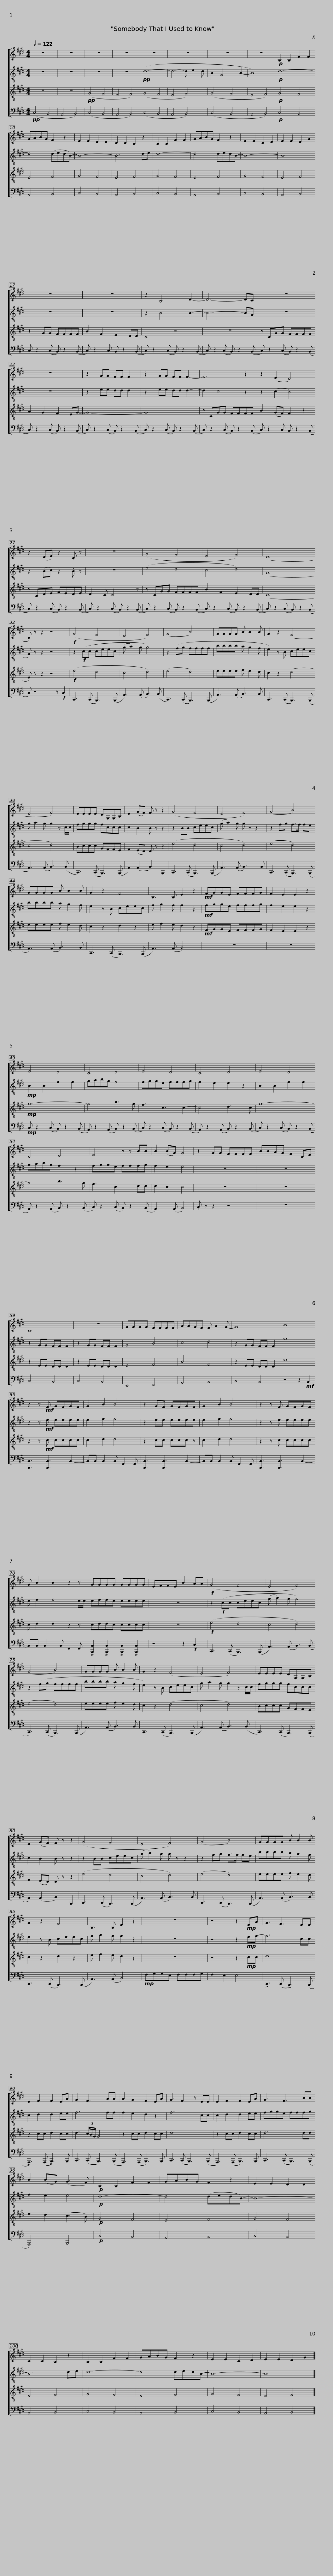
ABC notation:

X:1
%%score [ 1 2 3 4 ]
L:1/8
Q:1/4=122
M:4/4
I:linebreak $
K:E
V:1 treble
V:2 treble-8
V:3 treble-8
V:4 bass
V:1
 z8 | z8 | z8 | z8 | z8 | %5
 z8 | z8 | z8 |!p! B,2 B,2 F2 F2 | GABG F2 z2 |$ %10
 E2 E2 D2 D2 | C2 C2 B,2 z2 | B,2 B,2 F2 F2 | GABG F2 z2 | E2 E2 C2 D2 | %15
 E2 E2 D2 G2 | z8 |$ z8 | z2 B,4 D2- | D6- DC | %20
 z8 |$ z8 | z2 GG FF F2 | z2 GG FF F2- | F6 z2 |$ %25
 z2 (E2 D4) | z2 (DE) z2 .C z | z8 | (G4 F4 |$ E4 F4) | %30
 (D8 | C) z z2 z4 |!f! (G4 F4 | E4 F4) |$ (G4 B4) | %35
 GGGG B B2 B | G2 z2 (F4 | E4 F4) |$ EEEE DG,G,B, | E2 (GF) F z z2 | %40
 (G4 F4 | E4 F4) | (G4 B4) |$ GGGG B B2 B | G2 z2 F4 | %45
 B,3 B, E2 z2 |!mf! FGGE FFFG | F2 E2 E2 z2 |$ E4 D4 | C4 D4 | %50
 E4 D4 | C4 D4 |$ E4 D4 | C4 D4 | E4 z z BB | %55
 B2 (BG) G4 | z2 GG FFFF |$ BBAG F2 CE | C8 | z8 | %60
 GGGG FFFF | AAGF F A2 G- | G8 |$ B8 | z2 z!mf! F GFGF | %65
 G2 B2 B4 | z2 GF GFGF | G2 B2 B4 | z2 z F GFGF |$ G B2 B2 z2 z | %70
 GGGG GGGG | EFFE B2 AA |!f! (G4 F4 | E4 F4) |$ (G4 B4) | %75
 GGGG B B2 B | G2 z2 (F4 | E4 F4) |$ EEEE DG,G,B, | E2 (GF) F z z2 | %80
 (G4 F4 | E4 F4) | (G4 B4) |$ GGGG B B2 B | G2 z2 F4 | %85
 B,3 B, E2 z2 | z8 | z4 z2!mp! EA | G3 F3 EE |$ E2 F2 F2 EA | %90
 G3 F3 AA | A2 G2 F2 EA | G3 F2 z EE | E2 F2 F2 EA |$ G3 F3 BB | %95
 B2 (BG) (G3 F) |!p! B,2 B,2 F2 F2 | GABG F2 z2 | E2 E2 D2 D2 | C2 C2 B,2 z2 |$ %100
 B,2 B,2 F2 F2 | GABG F2 z2 | E2 E2 C2 D2 | E2 E2 D2 G2 |] %104
V:2
 z8 | z8 | z8 | z8 |!pp! (d8- | %5
 d4- d e2 d | B2 G4 B2- | B8) |!p! d8- | d4 (dedB-) |$ %10
 B8- | B6 de | d8- | d4 dedB- | B8- | %15
 B8 | z8 |$ z8 | z2 B4 B2- | B6- BG | %20
 z8 |$ z8 | z2 ee dd d2 | z2 ee dd d2- | d2 c4 z2 |$ %25
 z2 (c2 B4) | z2 (Bc) z2 .B z | z8 | (e4 d4 |$ c4 d4) | %30
 (G8 | G) z z2 z4 | z2!f! (cc ceec | (g a2) g g4) |$ z2 (fg ffff | %35
 bbbb a g2 f | e2) z B ceec | g a2 g g2 z c/c/ |$ fggg fccc | c2 B2 B z z2 | %40
 z2 BB ceec | (g a2) g g z z2 | z2 fg f>f fe |$ bbbb a g2 f | e2 z B ceec | %45
 f g2 f f2 z2 |!mf! fgge fffg | f2 e2 e2 z2 |$!mp! B2 B2 f2 f2 | gabg f4 | %50
 fgge fffg | f2 e2 e2 z2 |$ B2 B2 f2 f2 | gabg f2 z2 | fgge fffg | %55
 f2 e2 e4 | z8 |$ z8 | z2 GG FF F2 | z2 GG FF F2 | %60
 G4 B4 | c4 d4 | z2 GG FF F2 |$ g8 | z2 z!mf! e eeee | %65
 e2 f2 f4 | z2 ee eeee | e2 f2 f4 | z2 z e eeee |$ e f2 f4 e/e/ | %70
 effe eeee | z8 | z2!f! (cc ceec | (g a2) g g4) |$ z2 (fg ffff | %75
 bbbb a g2 f | e2) z B ceec | g a2 g g2 z c/c/ |$ fggg fccc | c2 B2 B z z2 | %80
 z2 BB ceec | (g a2) g g z z2 | z2 fg f>f fe |$ bbbb a g2 f | e2 z B ceec | %85
 f g2 f f2 z2 | z8 | z4 z2!mp! ef- | f6 cc |$ c2 d2 d2 ee | %90
 f6 ff | f2 e2 d2 z2 | f6 cc | c2 d2 d2 ee |$ fgge fffg | %95
 f2 e2 e4 |!p! d8- | d4 (dedB-) | B8- | B6 de |$ %100
 d8- | d4 dedB- | B8- | B8 |] %104
V:3
 z8 | z8 |!pp! (G4 F4 | E4 F4) | (G4 F4 | %5
 E4 F4) | (G4 F4 | E4 F4) |!p! G4 F4 | E4 F4 |$ %10
 G4 F4 | E4 F4 | G4 F4 | E4 F4 | G4 F4 | %15
 E4 F4 | z2 GG FFFF |$ B2 F2 E2 DD | C4 z4 | z8 | %20
 z CGG FFFF |$ A2 G2 F2 EG- | G8- | G8 | z CGG FFFF |$ %25
 B2 (GF) F2 z2 | z B,DE FEDE | D2 C C4 z | z CGG FFFF |$ B2 F2 E2 DD | %30
 (C8 | E) z z2 z4 |!f! (e4 d4 | c4 d4) |$ (e4 d4) | %35
 eeee f e2 d | c2 z2 (d4 | c4 d4) |$ Bccc GFFE | F2 (ED) D z z2 | %40
 (e4 d4 | c4 d4) | (e4 d4) |$ eeee f e2 d | c2 z2 d2 z2 | %45
 e f2 e d2 z2 |!mf! FGGE FFFG | F2 E2 E2 z2 |$!mp! g8- | g4 b3 g | %50
 f3 c3 c2- | c4 d3 c |$ g8- | g4 b3 g | f3 c3 dd | %55
 d2 c2 c4 | z8 |$ z8 | z2 EE DD D2 | z2 EE DD D2 | %60
 E4 F4 | B4 F4 | z2 EE DD D2 |$ d8 | z2 z!mf! c cccc | %65
 c2 d2 d4 | z2 cc ccc z | c2 d2 d4 | z2 z c cccc |$ c d2 d2 z2 z | %70
 cddc cccc | z8 |!f! (e4 d4 | c4 d4) |$ (e4 d4) | %75
 eeee f e2 d | c2 z2 (d4 | c4 d4) |$ Bccc GFFE | F2 (ED) D z z2 | %80
 (e4 d4 | c4 d4) | (e4 d4) |$ eeee f e2 d | c2 z2 d2 z2 | %85
 e f2 e d2 z2 | z8 | z4 z2!mp! cc | d8 |$ z2 cc d2 cc | %90
 d3 (3c/B/G/ G4 | z2 cc d2 cc | d8 | z2 cc d2 cc |$ d6 dd | %95
 e2 d2 (c3 B) |!p! G4 F4 | E4 F4 | G4 F4 | E4 F4 |$ %100
 G4 F4 | E4 F4 | G4 F4 | E4 F4 |] %104
V:4
!pp! (C,4 B,,4 | A,,4 B,,4) | (C,4 B,,4 | A,,4 B,,4) | (C,4 B,,4 | %5
 A,,4 B,,4) | (C,4 B,,4 | A,,4 B,,4) |!p! C,4 B,,4 | A,,4 B,,4 |$ %10
 C,4 B,,4 | A,,4 B,,4 | C,4 B,,4 | A,,4 B,,4 | C,4 B,,4 | %15
 A,,4 B,,4 | C, z2 (C, B,,) z2 (B,, |$ C,) z2 C, B,, z2 (B,, | C,) z2 (C, B,,) z2 (B,, | C,) z2 (C, B,,) z2 (B,, | %20
 C,) z2 (C, B,,) z2 (B,, |$ C,) z2 (C, B,,) z2 (B,, | C,) z2 (C, B,,) z2 (B,, | C,) z2 (C, B,,) z2 (B,, | C,) z2 (C, B,,) z2 (B,, |$ %25
 C,) z2 C, B,, z2 (B,, | C,) z2 (C, B,,) z2 (B,, | C,) z2 (C, B,,) z2 (B,, | C,) z2 (C, B,,) z2 (B,, |$ C,) z2 (C, B,,) z2 (B,, | %30
 C,) z2 (C, B,,) z2 (B,, | C,) z4 z!f! C,2 | C,,3 (C,, B,,,3) (B,,, | A,,3) (A,, B,,3) (B,, |$ C,,3) (C,, B,,,3) (B,,, | %35
 A,,3) (A,, B,,3) B,, | C,,3 (C,, B,,,3) (B,,, | A,,3) (A,, B,,3) (B,, |$ C,,3) (C,, B,,,3) (B,,, | A,,2) (A,,2 B,,2) B,,,2 | %40
 C,,3 (C,, B,,,3) (B,,, | A,,3) (A,, B,,3) B,, | C,,3 (C,, B,,,3) (B,,, |$ A,,3) (A,, B,,3) B,, | C,,3 (C,, B,,,3) (B,,, | %45
 A,,3) (A,, B,,4) | z8 | z8 |$!mp! C, z2 (C, B,,) z2 (B,, | A,,) z2 (A,, B,,) z2 (B,, | %50
 C,) z2 (C, B,,) z2 (B,, | A,,) z2 (A,, B,,) z2 (B,, |$ C,) z2 (C, B,,) z2 (B,, | A,,) z2 (A,, B,,) z2 (B,, | C,) z2 (C, B,,) z2 (B,, | %55
 A,,3) (A,, B,,4) | .C, z z2 z4 |$ z8 | C,4 B,,4 | C,4 B,,4 | %60
 E,,4 F,,4 | A,,4 B,,4 | C,4 B,,4 |$ z4 z2!mf! B,,2 | [B,,,B,,]3 [B,,,B,,]3 B,,2- | %65
 B,,B,, B,,2 B,, F,,2 F,, | [B,,,B,,]3 [B,,,B,,]3 B,,2- | B,,B,, B,,2 B,, F,,2 F,, | [B,,,B,,]3 [B,,,B,,]3 B,,2- |$ B,,B,, B,,2 B,, F,,2 F,, | %70
 !>![B,,,B,,]2 !>![B,,,B,,]2 !>![B,,,B,,]2 !>![B,,,B,,]2 | z4 z2!f! C,2 | C,,3 (C,, B,,,3) (B,,, | A,,3) (A,, B,,3) (B,, |$ C,,3) (C,, B,,,3) (B,,, | %75
 A,,3) (A,, B,,3) B,, | C,,3 (C,, B,,,3) (B,,, | A,,3) (A,, B,,3) (B,, |$ C,,3) (C,, B,,,3) (B,,, | A,,2) (A,,2 B,,2) B,,,2 | %80
 C,,3 (C,, B,,,3) (B,,, | A,,3) (A,, B,,3) B,, | C,,3 (C,, B,,,3) (B,,, |$ A,,3) (A,, B,,3) B,, | C,,3 (C,, B,,,3) (B,,, | %85
 A,,3) (A,, B,,4) |!mp! F,G,G,E, F,F,F,G, | F,2 E,2 E,4 | !>!C,,3 (C,, !>!B,,,3) (B,,, |$ !>!A,,,3) (A,,, !>!B,,,3) B,,, | %90
 C,,3 (C,, B,,,3) (B,,, | A,,,3) (A,,, B,,,3) B,,, | C,,3 (C,, B,,,3) (B,,, | A,,,3) (A,,, B,,,3) B,,, |$ C,,3 (C,, B,,,3) (B,,, | %95
 A,,,4) B,,,4 |!p! C,4 B,,4 | A,,4 B,,4 | C,4 B,,4 | A,,4 B,,4 |$ %100
 C,4 B,,4 | A,,4 B,,4 | C,4 B,,4 | A,,4 B,,4 |] %104
